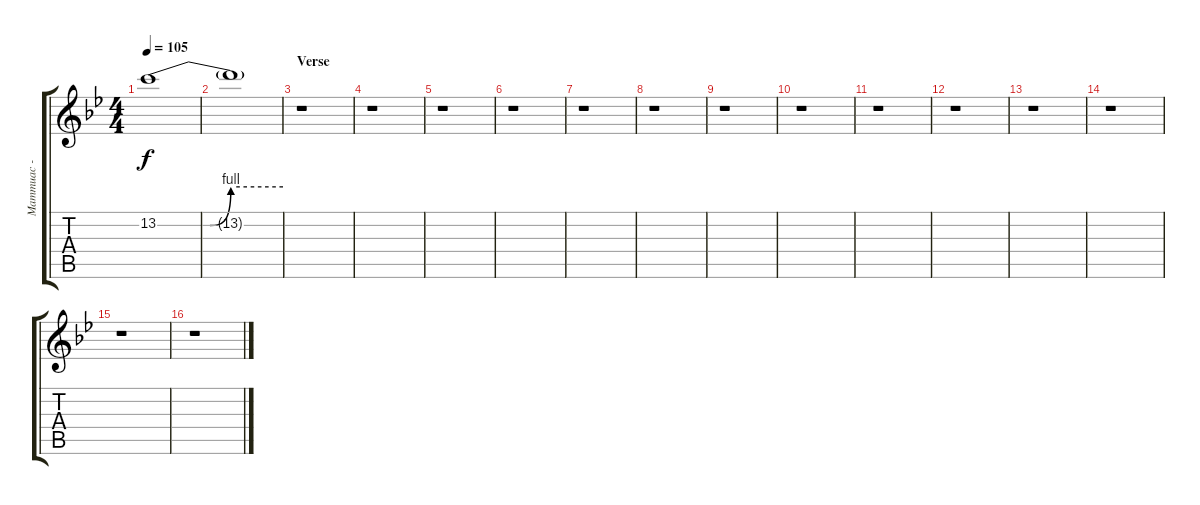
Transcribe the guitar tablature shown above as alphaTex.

\track ("Маттиас - Explorer" "Маттиас - ") {instrument overdrivenguitar}
\staff {score tabs}
\tuning (E4 B3 G3 D3 A2 E2) {hide}
\ts (4 4)
\tempo 105
\clef g2
\ks gminor
13.2{be (custom 0 0 25 0 35 4 60 4)}.1{dy f} |
13.2{t}.1{volume 0} |
\section ("" "Verse")
r.1{volume 16} |
r.1 |
r.1 |
r.1 |
r.1 |
r.1 |
r.1 |
r.1 |
r.1 |
r.1 |
r.1 |
r.1 |
r.1 |
r.1
